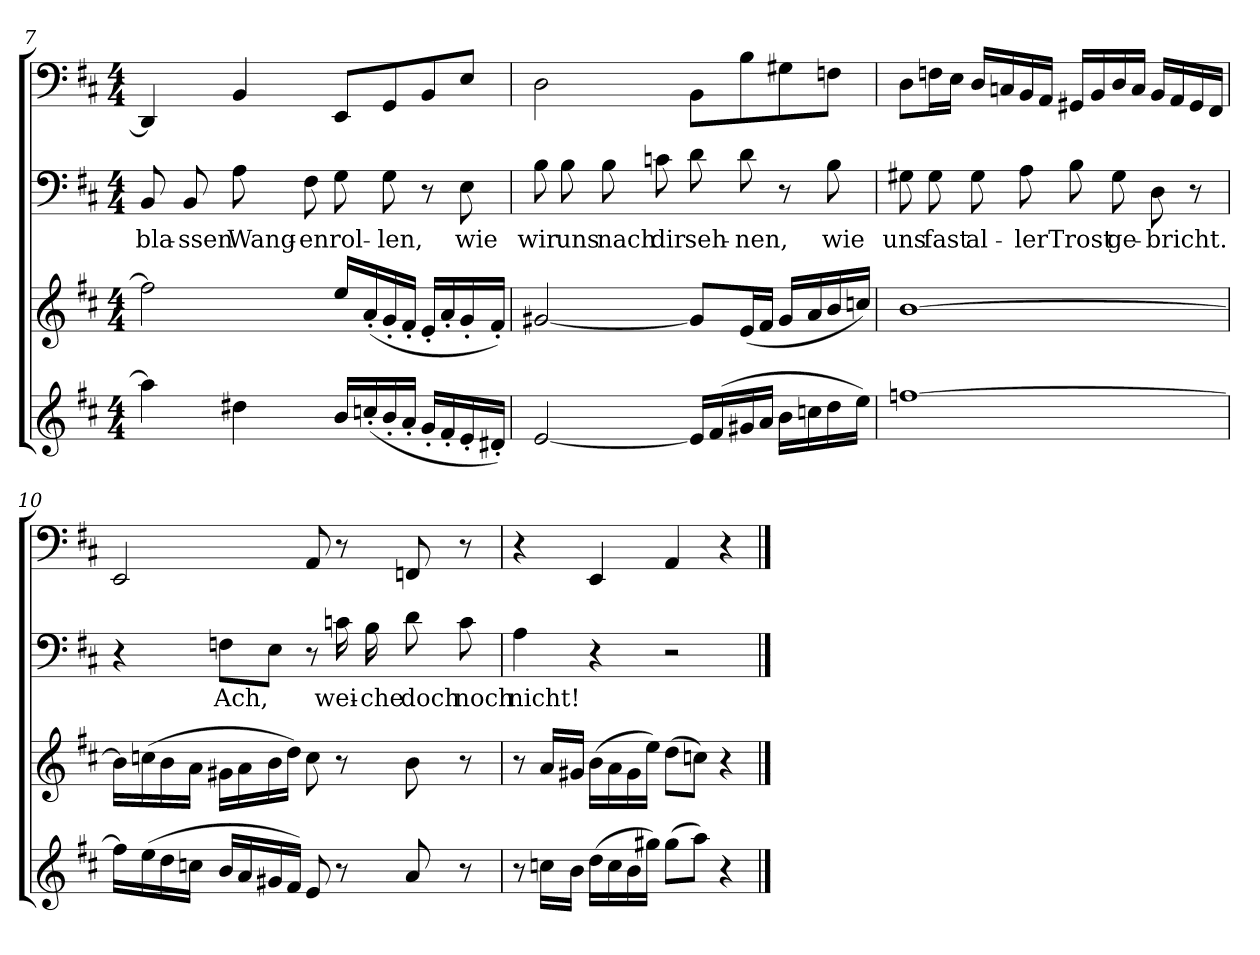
**kern	**kern	**kern	**text	**kern
*part4	*part3	*part2	*part2	*part1
*staff4	*staff3	*staff2	*staff2	*staff1
*clefG2	*clefG2	*clefF4	*	*clefF4
*k[f#c#]	*k[f#c#]	*k[f#c#]	*	*k[f#c#]
*b:	*b:	*b:	*	*b:
*M4/4	*M4/4	*M4/4	*	*M4/4
=7	=7	=7	=7	=7
4aa\]	2ff#\]	8BB/	bla-	4DD#/]
.	.	8BB/	-ssen	.
4dd#X\	.	8A\	Wang-	4BB/
.	.	8F#\	-en	.
16b/LL	16ee/LL	8G\	rol-	8EE/L
(16ccn'/	(16a'/	.	.	.
16b'/	16g'/	8G\	-len,	8GG/
16a'/JJ	16f#'/JJ	.	.	.
16g'/LL	16e'/LL	8r	.	8BB/
16f#'/	16a'/	.	.	.
16e'/	16g'/	8E\	wie	8E/J
16d#X'/JJ)	16f#'/JJ)	.	.	.
=8	=8	=8	=8	=8
[2e/	[2g#X/	8B\	wir	2D\
.	.	8B\	uns	.
.	.	8B\	nach	.
.	.	8cn\	dir	.
16e/LL]	8g#/L]	8d\	seh-	8BB\L
(16f#/	.	.	.	.
16g#X/	(16e/L	8d\	-nen,	8B\
16a/JJ	16f#/JJ	.	.	.
16b\LL	16g#/LL	8r	.	8G#X\
16ccn\	16a/	.	.	.
16dd\	16b/	8B\	wie	8Fn\J
16ee\JJ)	16ccn/JJ)	.	.	.
=9	=9	=9	=9	=9
[1ffn\	[1b\	8G#X\	uns	8D\L
.	.	8G#\	fast	16Fn\L
.	.	.	.	16E\JJ
.	.	8G#\	al-	16D/LL
.	.	.	.	16Cn/
.	.	8A\	-ler	16BB/
.	.	.	.	16AA/JJ
.	.	8B\	Trost	16GG#X/LL
.	.	.	.	16BB/
.	.	8G#\	ge-	16D/
.	.	.	.	16C/JJ
.	.	8D\	-bricht.	16BB/LL
.	.	.	.	16AA/
.	.	8r	.	16GG#/
.	.	.	.	16FF#/JJ
=10	=10	=10	=10	=10
16ff\LL]	16b\LL]	4r	.	2EE/
(16ee\	(16ccn\	.	.	.
16dd\	16b\	.	.	.
16ccn\JJ	16a\JJ	.	.	.
16b/LL	16g#X\LL	8Fn\L	Ach,	.
16a/	16a\	.	.	.
16g#X/	16b\	8E\J	.	.
16f#/JJ)	16dd\JJ)	.	.	.
8e/	8cc\	8r	.	8AA/
8r	8r	16cn\	wei-	8r
.	.	16B\	-che	.
8a/	8b\	8d\	doch	8FFn/
8r	8r	8c\	noch	8r
=11	=11	=11	=11	=11
8r	8r	4A\	nicht!	4r
16ccn\LL	16a/LL	.	.	.
16b\JJ	16g#X/JJ	.	.	.
(16dd\LL	(16b\LL	4r	.	4EE/
16cc\	16a\	.	.	.
16b\	16g#\	.	.	.
16gg#X\JJ)	16ee\JJ)	.	.	.
(8gg#\L	(8dd\L	2r	.	4AA/
8aa\J)	8ccn\J)	.	.	.
4r	4r	.	.	4r
==	==	==	==	==
*-	*-	*-	*-	*-
